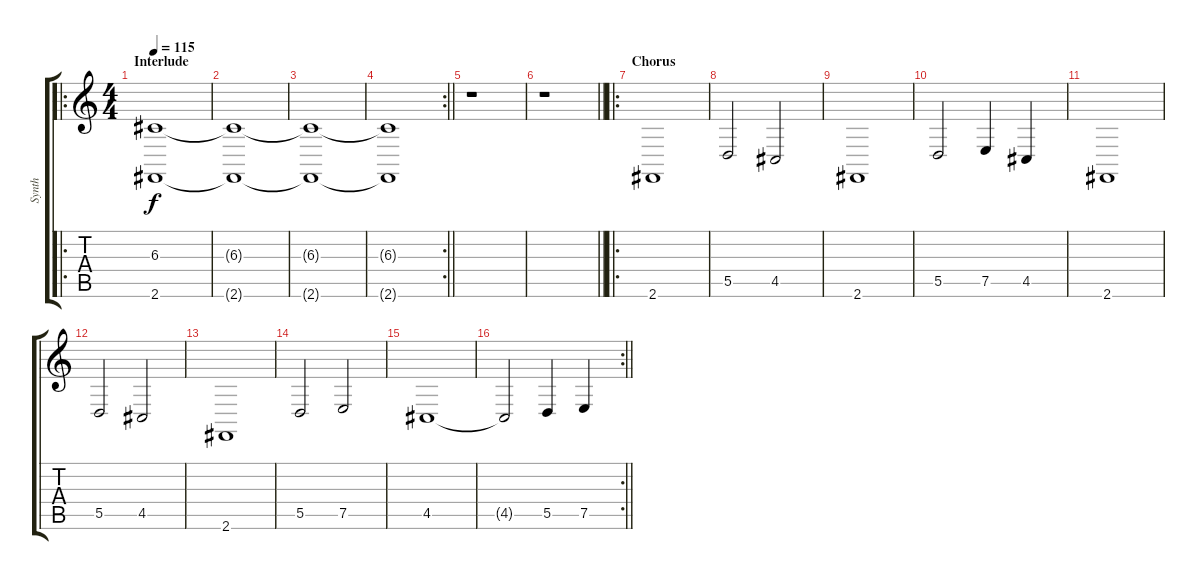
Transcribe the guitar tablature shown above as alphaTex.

\track ("Synth" "Synth") {instrument stringensemble1}
\staff {score tabs}
\tuning (E4 B3 G3 D3 A2 E2) {hide}
\ro
\ts (4 4)
\section ("" "Interlude")
\tempo 115
\clef g2
\ks c
(6.3 2.6).1{dy f} |
(6.3{t} 2.6{t}).1 |
(6.3{t} 2.6{t}).1 |
\rc 2
\barLineRight lightlight
(6.3{t} 2.6{t}).1 |
r.1 |
\barLineRight lightlight
r.1 |
\ro
\section ("" "Chorus")
2.6.1 |
5.5.2 4.5.2 |
2.6.1 |
5.5.2 7.5.4 4.5.4 |
2.6.1 |
5.5.2 4.5.2 |
2.6.1 |
5.5.2 7.5.2 |
4.5.1 |
\rc 2
\barLineRight lightlight
4.5{t}.2 5.5.4 7.5.4
